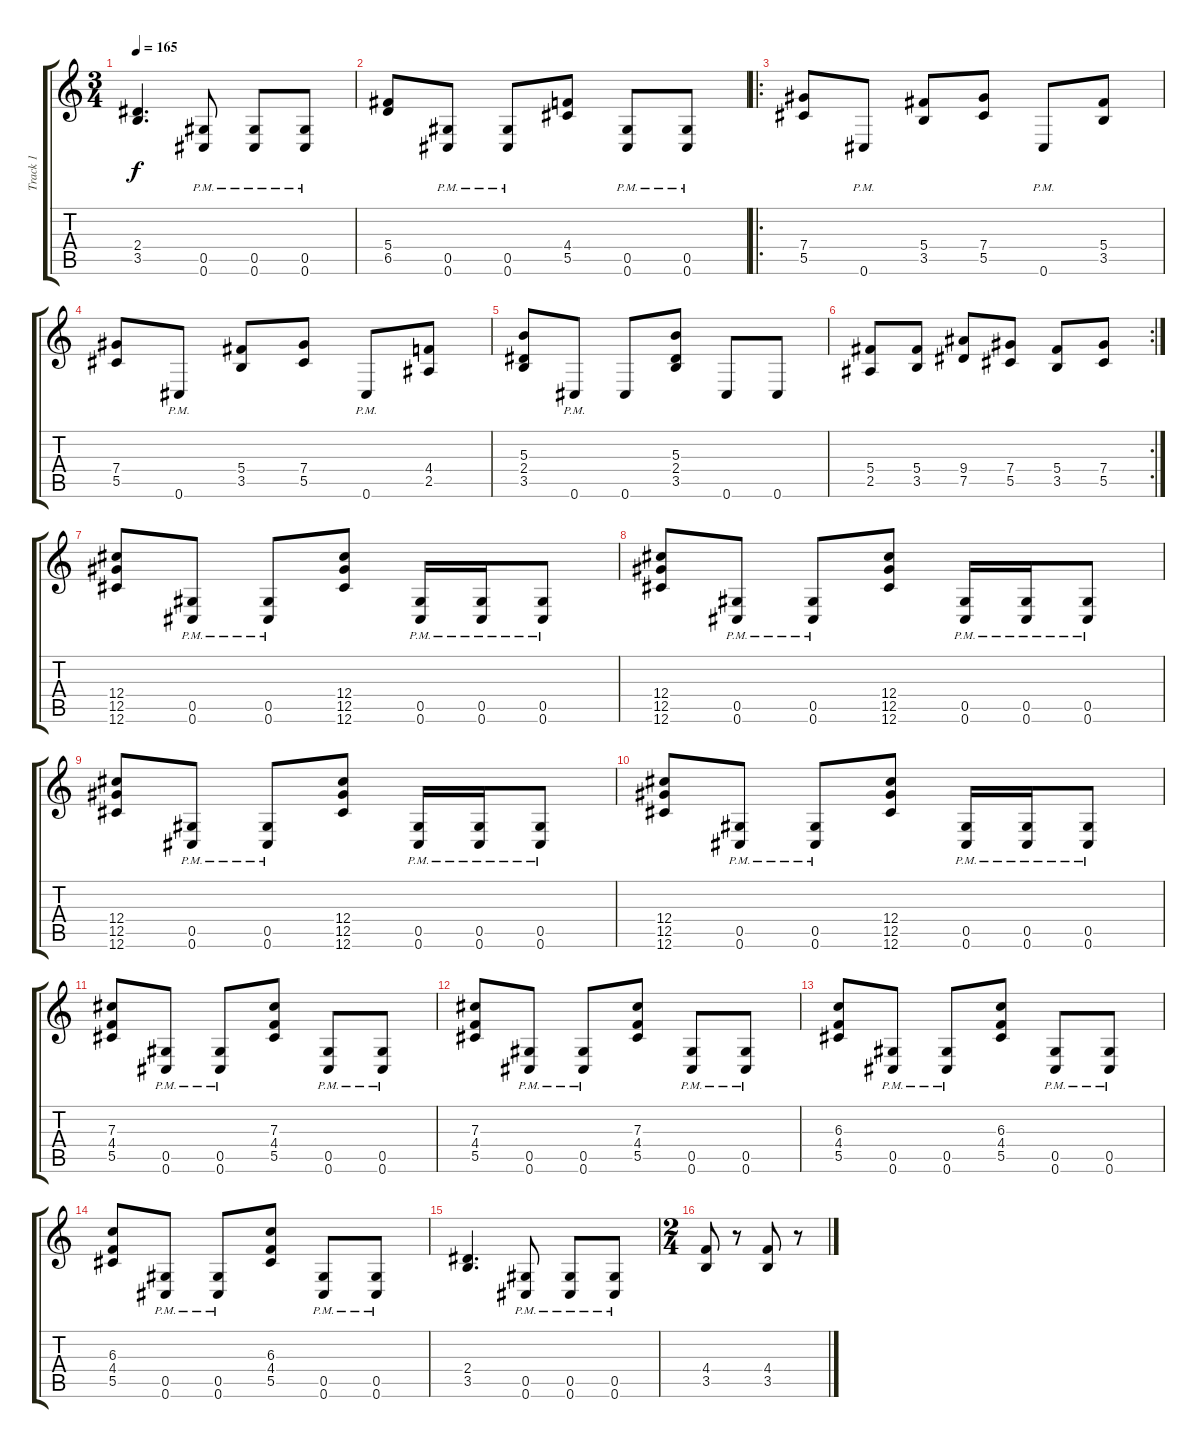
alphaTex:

\track ("Track 1" "Track 1") {instrument overdrivenguitar}
\staff {score tabs}
\tuning (Eb4 Bb3 Gb3 Db3 Ab2 Db2) {hide}
\ts (3 4)
\tempo 165
\clef g2
\ks c
(2.4 3.5).4{d dy f} (0.5{pm} 0.6{pm}).8 (0.5{pm} 0.6{pm}).8 (0.5{pm} 0.6{pm}).8 |
(5.4 6.5).8 (0.5{pm} 0.6{pm}).8 (0.5{pm} 0.6{pm}).8 (4.4 5.5).8 (0.5{pm} 0.6{pm}).8 (0.5{pm} 0.6{pm}).8 |
\ro
(7.4 5.5).8 0.6{pm}.8 (5.4 3.5).8 (7.4 5.5).8 0.6{pm}.8 (5.4 3.5).8 |
(7.4 5.5).8 0.6{pm}.8 (5.4 3.5).8 (7.4 5.5).8 0.6{pm}.8 (4.4 2.5).8 |
(5.3 2.4 3.5).8 0.6{pm}.8 0.6.8 (5.3 2.4 3.5).8 0.6.8 0.6.8 |
\rc 2
(5.4 2.5).8 (5.4 3.5).8 (9.4 7.5).8 (7.4 5.5).8 (5.4 3.5).8 (7.4 5.5).8 |
(12.4 12.5 12.6).8 (0.5{pm} 0.6{pm}).8 (0.5{pm} 0.6{pm}).8 (12.4 12.5 12.6).8 (0.5{pm} 0.6{pm}).16 (0.5{pm} 0.6{pm}).16 (0.5{pm} 0.6{pm}).8 |
(12.4 12.5 12.6).8 (0.5{pm} 0.6{pm}).8 (0.5{pm} 0.6{pm}).8 (12.4 12.5 12.6).8 (0.5{pm} 0.6{pm}).16 (0.5{pm} 0.6{pm}).16 (0.5{pm} 0.6{pm}).8 |
(12.4 12.5 12.6).8 (0.5{pm} 0.6{pm}).8 (0.5{pm} 0.6{pm}).8 (12.4 12.5 12.6).8 (0.5{pm} 0.6{pm}).16 (0.5{pm} 0.6{pm}).16 (0.5{pm} 0.6{pm}).8 |
(12.4 12.5 12.6).8 (0.5{pm} 0.6{pm}).8 (0.5{pm} 0.6{pm}).8 (12.4 12.5 12.6).8 (0.5{pm} 0.6{pm}).16 (0.5{pm} 0.6{pm}).16 (0.5{pm} 0.6{pm}).8 |
(7.3 4.4 5.5).8 (0.5{pm} 0.6{pm}).8 (0.5{pm} 0.6{pm}).8 (7.3 4.4 5.5).8 (0.5{pm} 0.6{pm}).8 (0.5{pm} 0.6{pm}).8 |
(7.3 4.4 5.5).8 (0.5{pm} 0.6{pm}).8 (0.5{pm} 0.6{pm}).8 (7.3 4.4 5.5).8 (0.5{pm} 0.6{pm}).8 (0.5{pm} 0.6{pm}).8 |
(6.3 4.4 5.5).8 (0.5{pm} 0.6{pm}).8 (0.5{pm} 0.6{pm}).8 (6.3 4.4 5.5).8 (0.5{pm} 0.6{pm}).8 (0.5{pm} 0.6{pm}).8 |
(6.3 4.4 5.5).8 (0.5{pm} 0.6{pm}).8 (0.5{pm} 0.6{pm}).8 (6.3 4.4 5.5).8 (0.5{pm} 0.6{pm}).8 (0.5{pm} 0.6{pm}).8 |
(2.4 3.5).4{d} (0.5{pm} 0.6{pm}).8 (0.5{pm} 0.6{pm}).8 (0.5{pm} 0.6{pm}).8 |
\ts (2 4)
(4.4 3.5).8 r.8 (4.4 3.5).8 r.8
